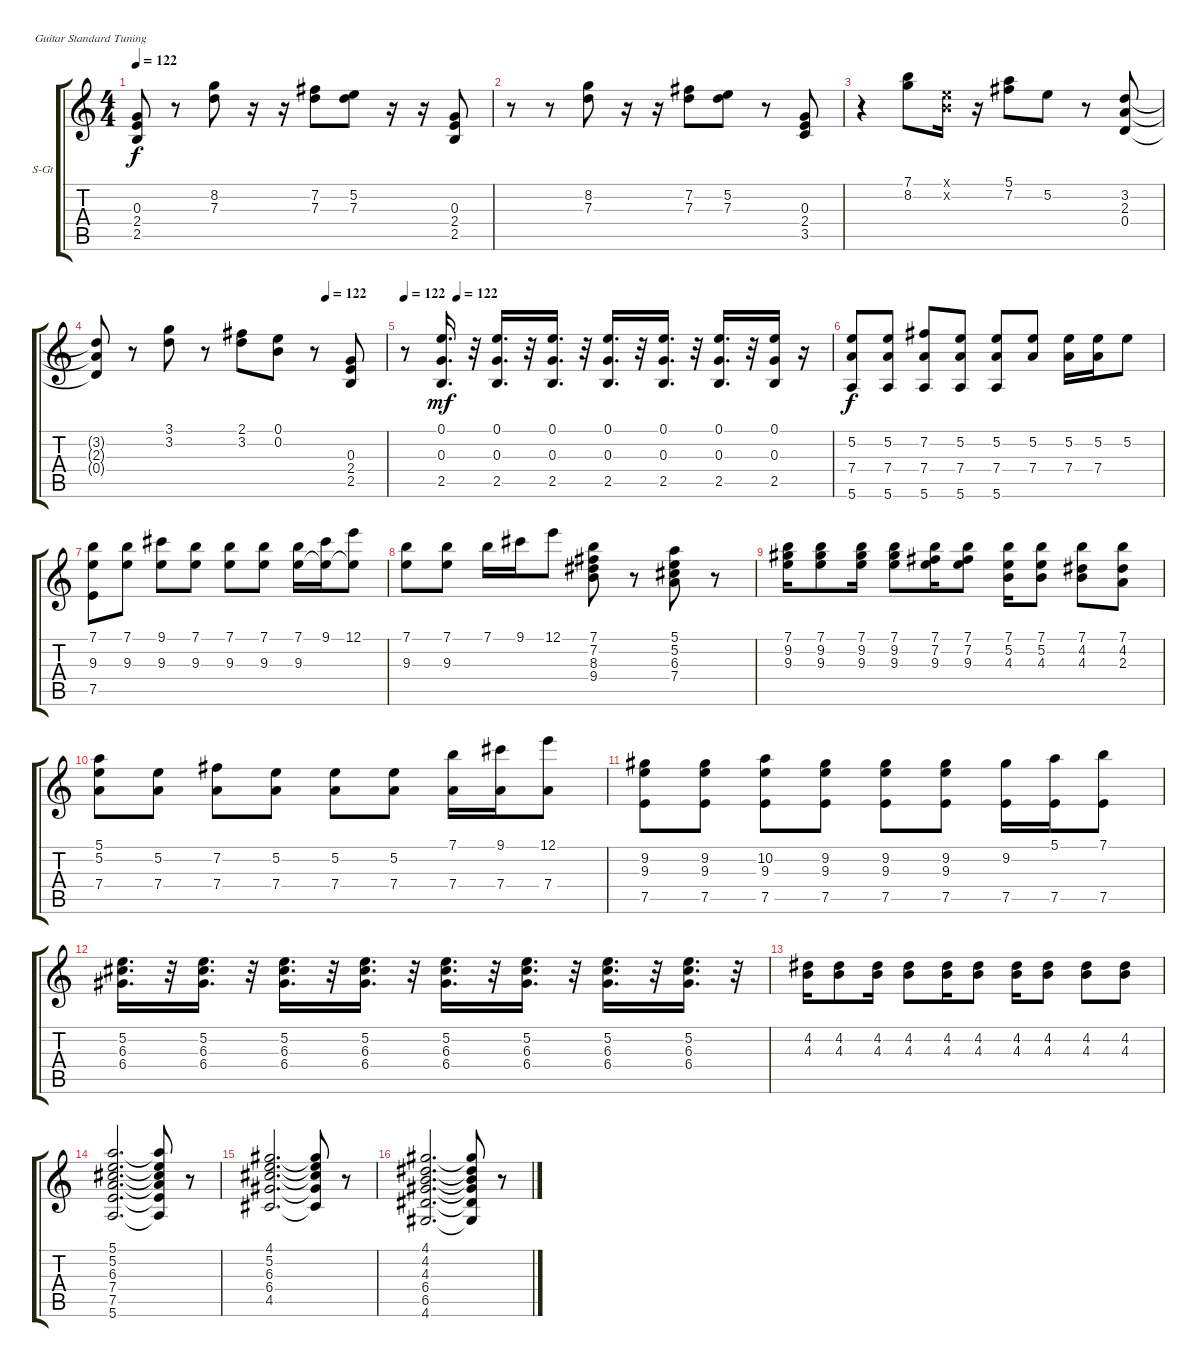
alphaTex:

\bracketExtendMode groupsimilarinstruments
\firstSystemTrackNameOrientation horizontal
\otherSystemsTrackNameOrientation horizontal
\track ("Lou Martin" "S-Gt") {instrument drawbarorgan}
\staff {score tabs}
\tuning (E4 B3 G3 D3 A2 E2)
\displaytranspose 12
\ts (4 4)
\tempo 122
\clef g2
\ks c
(0.3{t} 2.4{t} 2.5{t}).8{dy f} r.8 (8.2 7.3).8 r.16 r.16 (7.2 7.3).8 (5.2 7.3).8 r.16 r.16 (0.3 2.4 2.5).8 |
r.8 r.8 (8.2 7.3).8 r.16 r.16 (7.2 7.3).8 (5.2 7.3).8 r.8 (0.3 2.4 3.5).8 |
r.4 (7.1 8.2).8 (0.1{x} 0.2{x}).16 r.16 (5.1 7.2).8 5.2.8 r.8 (3.2 2.3 0.4).8 |
\tempo (122 0.79375)
(3.2{t} 2.3{t} 0.4{t}).8 r.8 (3.1 3.2).8 r.8 (2.1 3.2).8 (0.1 0.2).8 r.8 (0.3 2.4 2.5).8 |
\tempo 122
\tempo (122 0.123077)
r.8 (0.1 0.3 2.5).16{d dy mf} r.32 (0.1 0.3 2.5).16{d} r.32 (0.1 0.3 2.5).16{d} r.32 (0.1 0.3 2.5).16{d} r.32 (0.1 0.3 2.5).16{d} r.32 (0.1 0.3 2.5).16{d} r.32 (0.1 0.3 2.5).16 r.16 |
\section ("" "")
(5.2 7.4 5.6).8{dy f} (5.2 7.4 5.6).8 (7.2 7.4 5.6).8 (5.2 7.4 5.6).8 (5.2 7.4 5.6).8 (5.2 7.4).8 (5.2 7.4).16 (5.2 7.4).16 5.2.8 |
(7.1 9.3 7.5).8 (7.1 9.3).8 (9.1 9.3).8 (7.1 9.3).8 (7.1 9.3).8 (7.1 9.3).8 (7.1 9.3).16 (9.1 9.3{t}).16 (12.1 9.3{t}).8 |
(7.1 9.3).8 (7.1 9.3).8 7.1.16 9.1.16 12.1.8 (7.1 7.2 8.3 9.4).8 r.8 (5.1 5.2 6.3 7.4).8 r.8 |
(7.1 9.2 9.3).16 (7.1 9.2 9.3).8 (7.1 9.2 9.3).16 (7.1 9.2 9.3).8 (7.1 7.2 9.3).16 (7.1 7.2 9.3).8 (7.1 5.2 4.3).16 (7.1 5.2 4.3).8 (7.1 4.2 4.3).8 (7.1 4.2 2.3).8 |
(5.1 5.2 7.4).8 (5.2 7.4).8 (7.2 7.4).8 (5.2 7.4).8 (5.2 7.4).8 (5.2 7.4).8 (7.1 7.4).16 (9.1 7.4).16 (12.1 7.4).8 |
(9.2 9.3 7.5).8 (9.2 9.3 7.5).8 (10.2 9.3 7.5).8 (9.2 9.3 7.5).8 (9.2 9.3 7.5).8 (9.2 9.3 7.5).8 (9.2 7.5).16 (5.1 7.5).16 (7.1 7.5).8 |
(5.2 6.3 6.4).16{d} r.32 (5.2 6.3 6.4).16{d} r.32 (5.2 6.3 6.4).16{d} r.32 (5.2 6.3 6.4).16{d} r.32 (5.2 6.3 6.4).16{d} r.32 (5.2 6.3 6.4).16{d} r.32 (5.2 6.3 6.4).16{d} r.32 (5.2 6.3 6.4).16{d} r.32 |
(4.2 4.3).16 (4.2 4.3).8 (4.2 4.3).16 (4.2 4.3).8 (4.2 4.3).16 (4.2 4.3).8 (4.2 4.3).16 (4.2 4.3).8 (4.2 4.3).8 (4.2 4.3).8 |
(5.1 5.2 6.3 7.4 7.5 5.6).2{d} (5.1{t} 5.2{t} 6.3{t} 7.4{t} 7.5{t} 5.6{t}).8 r.8 |
(4.1 5.2 6.3 6.4 4.5).2{d} (4.1{t} 5.2{t} 6.3{t} 6.4{t} 4.5{t}).8 r.8 |
(4.1 4.2 4.3 6.4 6.5 4.6).2{d} (4.1{t} 4.2{t} 4.3{t} 6.4{t} 6.5{t} 4.6{t}).8 r.8
